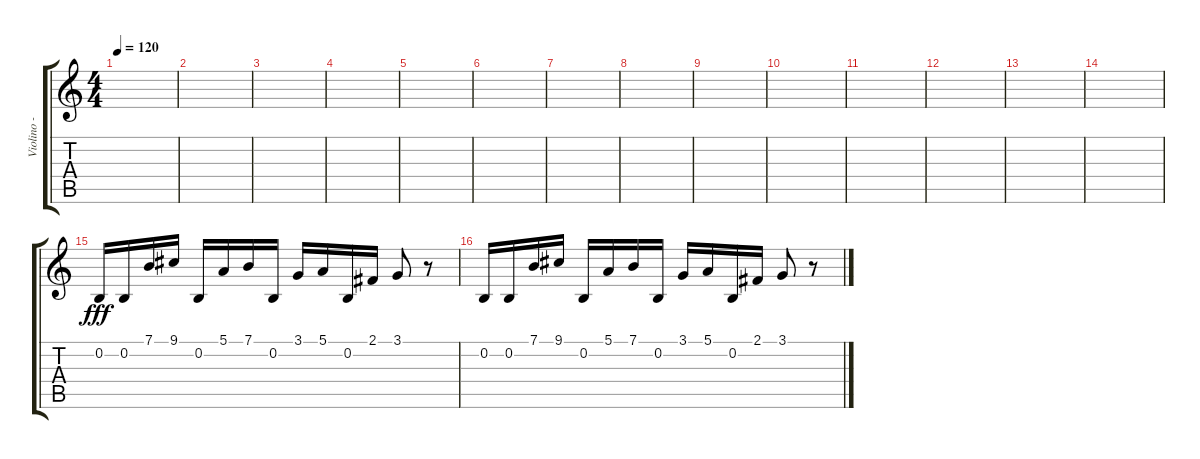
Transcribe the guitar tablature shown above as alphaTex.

\track ("Violino - Pizzicato" "Violino - ") {instrument pizzicatostrings}
\staff {score tabs}
\tuning (E4 B3 G3 D3 A2 E2) {hide}
\ts (4 4)
\tempo 120
\clef g2
\ks c
|
|
|
|
|
|
|
|
|
|
|
|
|
|
0.2.16{dy fff balance 16} 0.2.16 7.1.16 9.1.16 0.2.16 5.1.16 7.1.16 0.2.16 3.1.16 5.1.16 0.2.16 2.1.16 3.1.8 r.8 |
0.2.16{balance 0} 0.2.16 7.1.16 9.1.16 0.2.16 5.1.16 7.1.16 0.2.16 3.1.16 5.1.16 0.2.16 2.1.16 3.1.8 r.8
